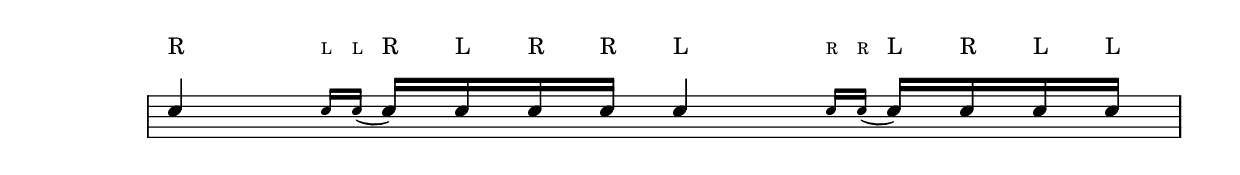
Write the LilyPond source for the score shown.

\version "2.22.1"

rudiment = \drummode {
  sn4^"R" \grace {sn16^\markup { \teeny L } sn16^\markup { \teeny L }( } sn16^"R") sn16^"L" sn16^"R" sn16^"R"
  sn4^"L" \grace {sn16^\markup { \teeny R } sn16^\markup { \teeny R }( } sn16^"L") sn16^"R" sn16^"L" sn16^"L"
}

\score {
  <<
    \new DrumStaff <<
      \new DrumVoice {
        \override Score.SystemStartBar.collapse-height = #-inf.0
        \omit Staff.TimeSignature
        \omit Staff.Clef
        \override TextScript.Y-offset = 6
        \stemUp
        \rudiment
      }
    >>
  >>

  \layout {
    ragged-last = ##f
  }
}